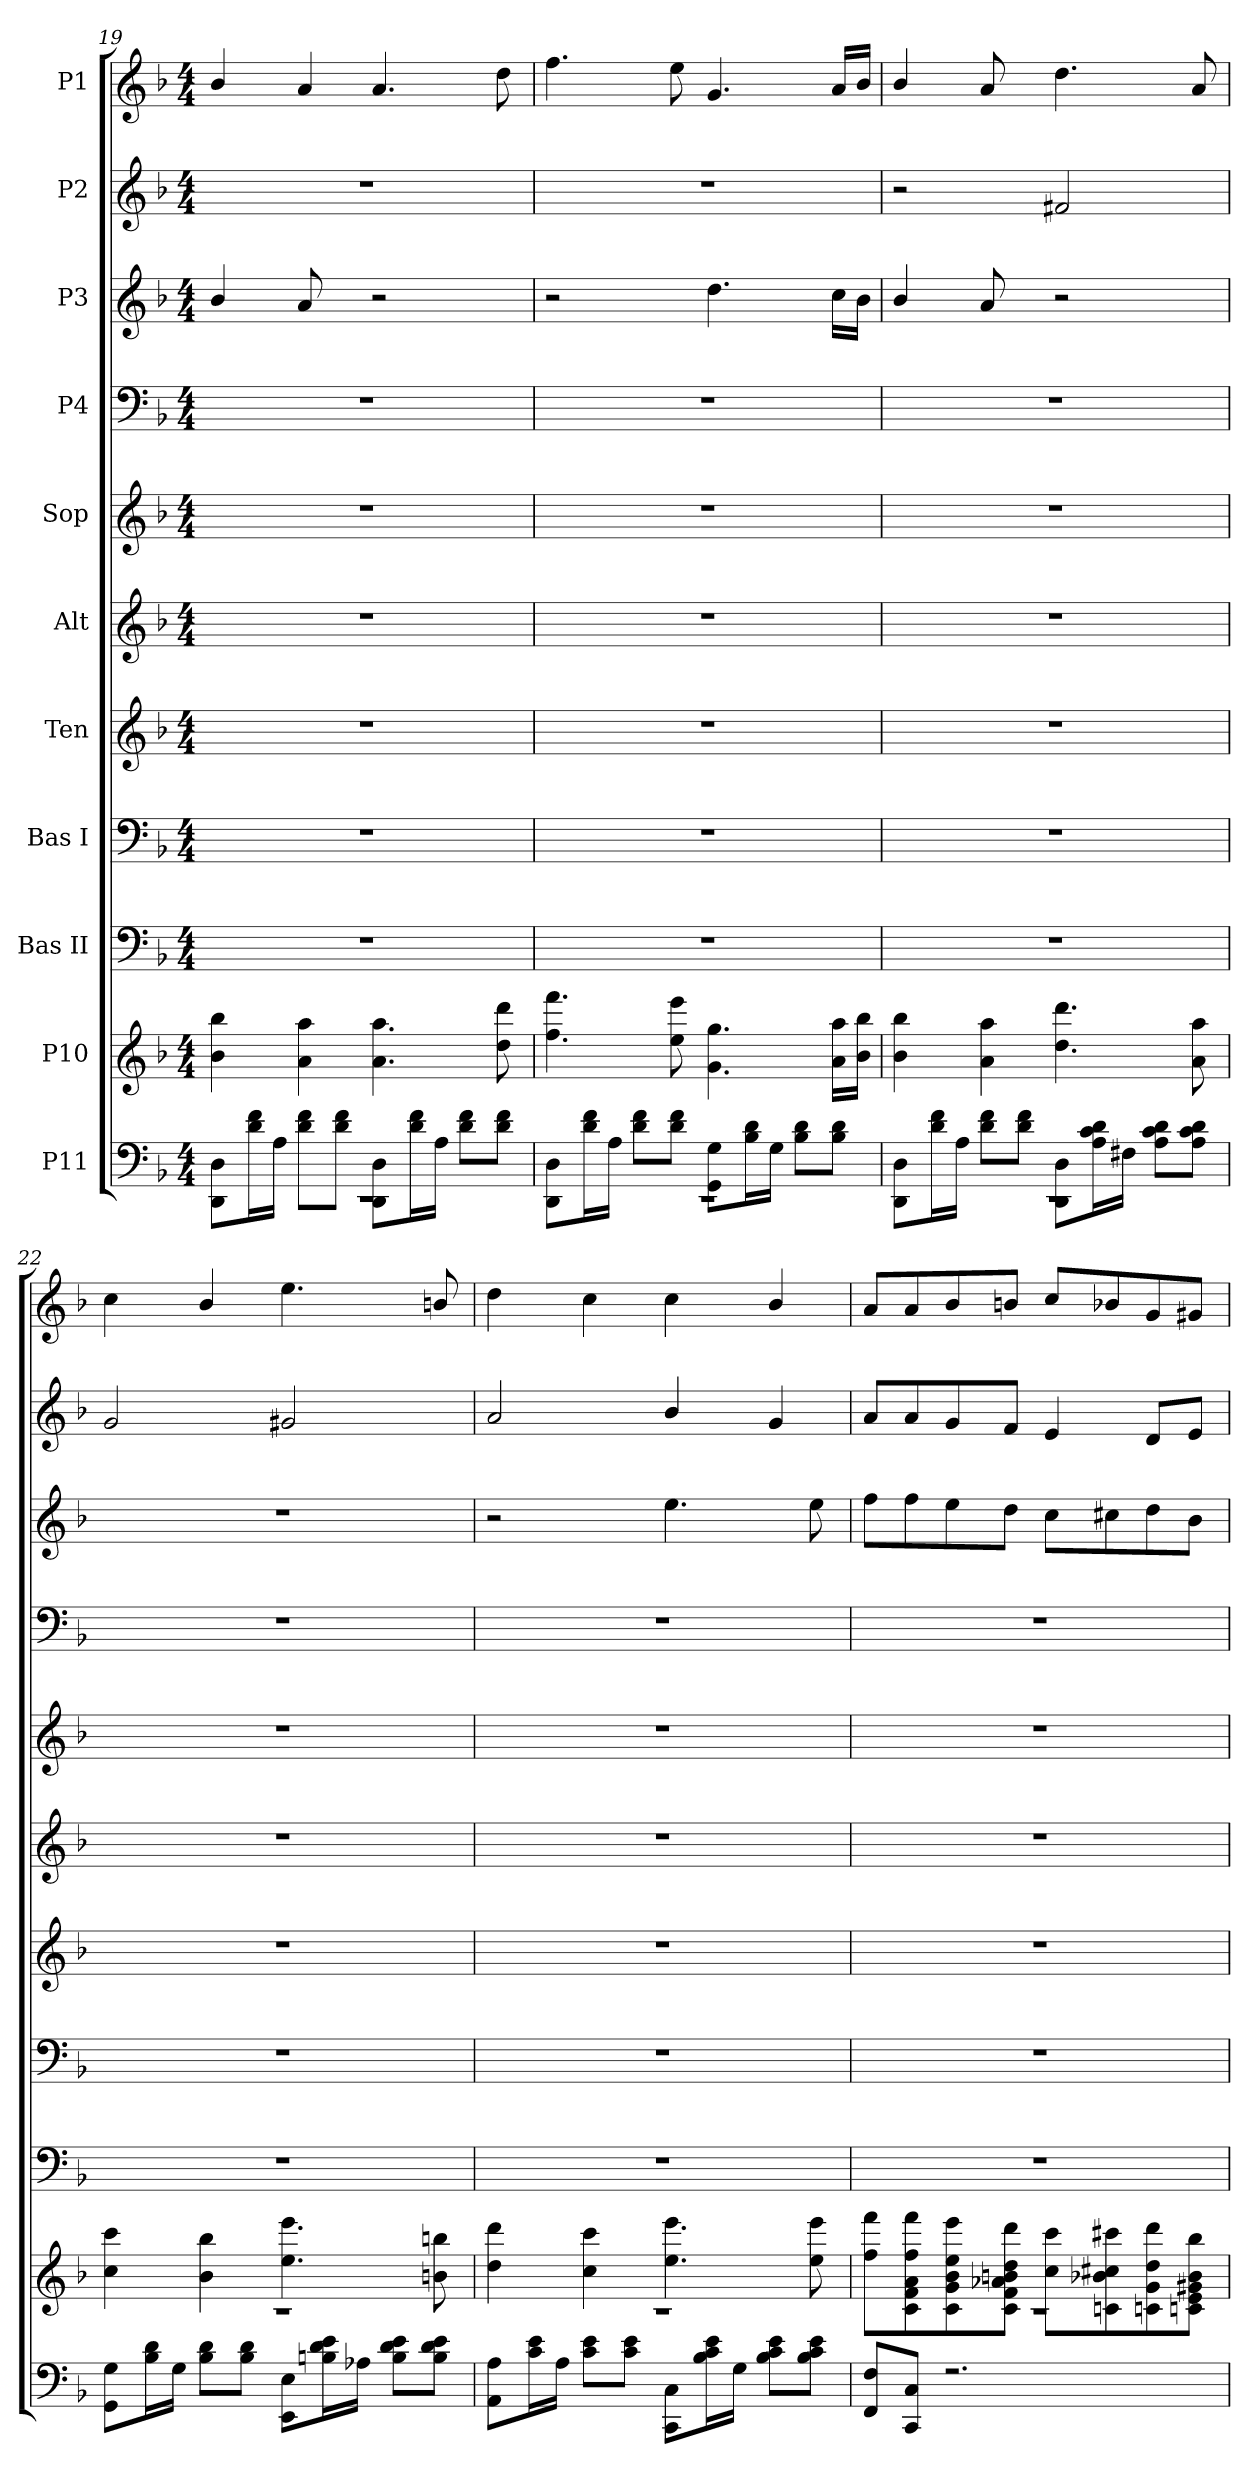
**kern	**kern	**kern	**kern	**kern	**kern	**kern	**kern	**kern	**kern	**kern
*part11	*part10	*part9	*part8	*part7	*part6	*part5	*part4	*part3	*part2	*part1
*staff11	*staff10	*staff9	*staff8	*staff7	*staff6	*staff5	*staff4	*staff3	*staff2	*staff1
*I"P11	*I"P10	*I"Bas II	*I"Bas I	*I"Ten	*I"Alt	*I"Sop	*I"P4	*I"P3	*I"P2	*I"P1
*clefF4	*clefG2	*clefF4	*clefF4	*clefG2	*clefG2	*clefG2	*clefF4	*clefG2	*clefG2	*clefG2
*k[b-]	*k[b-]	*k[b-]	*k[b-]	*k[b-]	*k[b-]	*k[b-]	*k[b-]	*k[b-]	*k[b-]	*k[b-]
*F:	*F:	*F:	*F:	*F:	*F:	*F:	*F:	*F:	*F:	*F:
*M4/4	*M4/4	*M4/4	*M4/4	*M4/4	*M4/4	*M4/4	*M4/4	*M4/4	*M4/4	*M4/4
=19	=19	=19	=19	=19	=19	=19	=19	=19	=19	=19
*^	*^	*	*	*	*	*	*	*	*	*
*	*	*	*^	*	*	*	*	*	*	*	*	*
8DD\ 8D\L	1rEE	4b-\ 4bb-\	1ryy	1ryy	1r	1r	1r	1r	1r	1r	4b-/	1r	4b-/
16d\ 16f\L	.	.	.	.	.	.	.	.	.	.	.	.	.
16A\JJ	.	.	.	.	.	.	.	.	.	.	.	.	.
8d\ 8f\L	.	4a\ 4aa\	.	.	.	.	.	.	.	.	8a/	.	4a/
8d\ 8f\J	.	.	.	.	.	.	.	.	.	.	8ryy	.	.
8DD\ 8D\L	.	4.a\ 4.aa\	.	.	.	.	.	.	.	.	2r	.	4.a/
16d\ 16f\L	.	.	.	.	.	.	.	.	.	.	.	.	.
16A\JJ	.	.	.	.	.	.	.	.	.	.	.	.	.
8d\ 8f\L	.	.	.	.	.	.	.	.	.	.	.	.	.
8d\ 8f\J	.	8dd\ 8ddd\	.	.	.	.	.	.	.	.	.	.	8dd\
=20	=20	=20	=20	=20	=20	=20	=20	=20	=20	=20	=20	=20	=20
8DD\ 8D\L	1rEE	4.ff\ 4.fff\	1ryy	1ryy	1r	1r	1r	1r	1r	1r	2r	1r	4.ff\
16d\ 16f\L	.	.	.	.	.	.	.	.	.	.	.	.	.
16A\JJ	.	.	.	.	.	.	.	.	.	.	.	.	.
8d\ 8f\L	.	.	.	.	.	.	.	.	.	.	.	.	.
8d\ 8f\J	.	8ee\ 8eee\	.	.	.	.	.	.	.	.	.	.	8ee\
8GG\ 8G\L	.	4.g\ 4.gg\	.	.	.	.	.	.	.	.	4.dd\	.	4.g/
16B-\ 16d\L	.	.	.	.	.	.	.	.	.	.	.	.	.
16G\JJ	.	.	.	.	.	.	.	.	.	.	.	.	.
8B-\ 8d\L	.	.	.	.	.	.	.	.	.	.	.	.	.
8B-\ 8d\J	.	16a\ 16aa\LL	.	.	.	.	.	.	.	.	16cc\LL	.	16a/LL
.	.	16b-\ 16bb-\JJ	.	.	.	.	.	.	.	.	16b-\JJ	.	16b-/JJ
=21	=21	=21	=21	=21	=21	=21	=21	=21	=21	=21	=21	=21	=21
8DD\ 8D\L	1rEE	4b-\ 4bb-\	1ryy	1ryy	1r	1r	1r	1r	1r	1r	4b-/	2r	4b-/
16d\ 16f\L	.	.	.	.	.	.	.	.	.	.	.	.	.
16A\JJ	.	.	.	.	.	.	.	.	.	.	.	.	.
8d\ 8f\L	.	4a\ 4aa\	.	.	.	.	.	.	.	.	8a/	.	8a/
8d\ 8f\J	.	.	.	.	.	.	.	.	.	.	8ryy	.	8ryy
8DD\ 8D\L	.	4.dd\ 4.ddd\	.	.	.	.	.	.	.	.	2r	2f#X/	4.dd\
16A\ 16c\ 16d\L	.	.	.	.	.	.	.	.	.	.	.	.	.
16F#X\JJ	.	.	.	.	.	.	.	.	.	.	.	.	.
8A\ 8c\ 8d\L	.	.	.	.	.	.	.	.	.	.	.	.	.
8A\ 8c\ 8d\J	.	8a\ 8aa\	.	.	.	.	.	.	.	.	.	.	8a/
!!LO:PB:g=z
=22	=22	=22	=22	=22	=22	=22	=22	=22	=22	=22	=22	=22	=22
8GG\ 8G\L	1ryy	4cc\ 4ccc\	1rc	1ryy	1r	1r	1r	1r	1r	1r	1r	2g/	4cc\
16B-\ 16d\L	.	.	.	.	.	.	.	.	.	.	.	.	.
16G\JJ	.	.	.	.	.	.	.	.	.	.	.	.	.
8B-\ 8d\L	.	4b-\ 4bb-\	.	.	.	.	.	.	.	.	.	.	4b-/
8B-\ 8d\J	.	.	.	.	.	.	.	.	.	.	.	.	.
8EE\ 8E\L	.	4.ee\ 4.eee\	.	.	.	.	.	.	.	.	.	2g#X/	4.ee\
16Bn\ 16d\ 16e\L	.	.	.	.	.	.	.	.	.	.	.	.	.
16A-X\JJ	.	.	.	.	.	.	.	.	.	.	.	.	.
8B\ 8d\ 8e\L	.	.	.	.	.	.	.	.	.	.	.	.	.
8B\ 8d\ 8e\J	.	8bn\ 8bbn\	.	.	.	.	.	.	.	.	.	.	8bn/
=23	=23	=23	=23	=23	=23	=23	=23	=23	=23	=23	=23	=23	=23
8AA\ 8A\L	1ryy	4dd\ 4ddd\	1rc	1ryy	1r	1r	1r	1r	1r	1r	2r	2a/	4dd\
16c\ 16e\L	.	.	.	.	.	.	.	.	.	.	.	.	.
16A\JJ	.	.	.	.	.	.	.	.	.	.	.	.	.
8c\ 8e\L	.	4cc\ 4ccc\	.	.	.	.	.	.	.	.	.	.	4cc\
8c\ 8e\J	.	.	.	.	.	.	.	.	.	.	.	.	.
8CC\ 8C\L	.	4.ee\ 4.eee\	.	.	.	.	.	.	.	.	4.ee\	4b-/	4cc\
16B-\ 16c\ 16e\L	.	.	.	.	.	.	.	.	.	.	.	.	.
16G\JJ	.	.	.	.	.	.	.	.	.	.	.	.	.
8B-\ 8c\ 8e\L	.	.	.	.	.	.	.	.	.	.	.	4g/	4b-/
8B-\ 8c\ 8e\J	.	8ee\ 8eee\	.	.	.	.	.	.	.	.	8ee\	.	.
=24	=24	=24	=24	=24	=24	=24	=24	=24	=24	=24	=24	=24	=24
8FF/ 8F/L	1ryy	8ff\ 8fff\L	1rc	1ryy	1r	1r	1r	1r	1r	1r	8ff\L	8a/L	8a/L
8CC/ 8C/J	.	8c\ 8f\ 8a\ 8ff\ 8fff\	.	.	.	.	.	.	.	.	8ff\	8a/	8a/
2.r	.	8c\ 8g\ 8b-\ 8ee\ 8eee\	.	.	.	.	.	.	.	.	8ee\	8g/	8b-/
.	.	8c\ 8f\ 8a-X\ 8bn\ 8dd\ 8ddd\J	.	.	.	.	.	.	.	.	8dd\J	8f/J	8bn/J
.	.	8cc\ 8ccc\L	.	.	.	.	.	.	.	.	8cc\L	4e/	8cc/L
.	.	8cni\ 8b-X\ 8cc#X\ 8ccc#X\	.	.	.	.	.	.	.	.	8cc#X\	.	8b-X/
.	.	8cni\ 8g\ 8dd\ 8ddd\	.	.	.	.	.	.	.	.	8dd\	8d/L	8g/
.	.	8cni\ 8e\ 8g#X\ 8b-\ 8bb-\J	.	.	.	.	.	.	.	.	8b-\J	8e/J	8g#X/J
*v	*v	*	*	*	*	*	*	*	*	*	*	*	*
*	*v	*v	*v	*	*	*	*	*	*	*	*	*
=	=	=	=	=	=	=	=	=	=	=
*-	*-	*-	*-	*-	*-	*-	*-	*-	*-	*-
